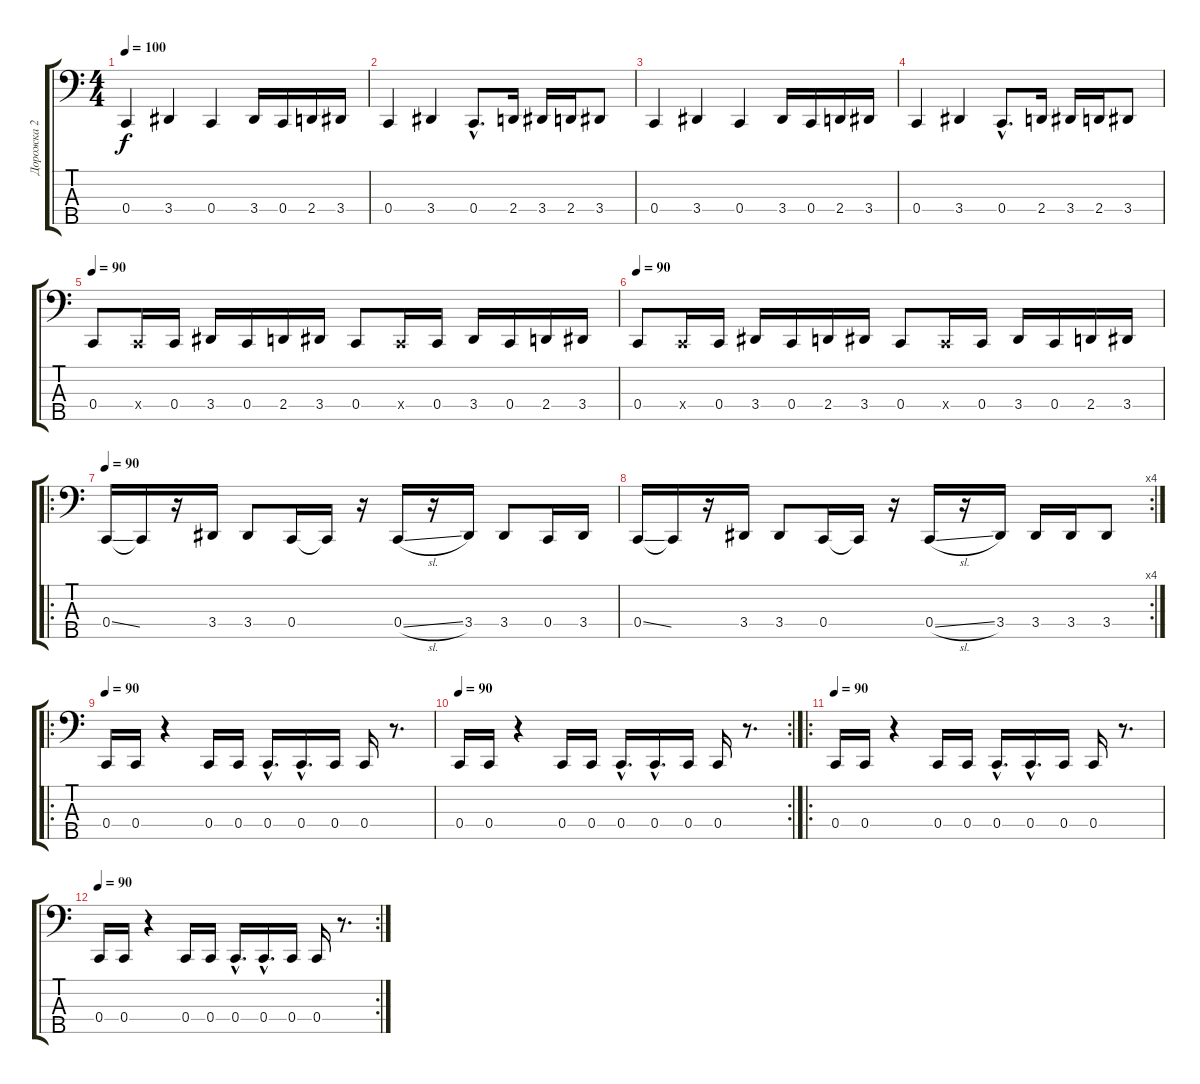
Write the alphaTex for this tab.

\track ("Дорожка 2" "Дорожка 2") {instrument slapbass1}
\staff {score tabs}
\tuning (F2 C2 G1 C1 G0) {hide}
\ts (4 4)
\tempo 100
\clef f4
\ks c
0.4.4{dy f} 3.4.4 0.4.4 3.4.16 0.4.16 2.4.16 3.4.16 |
0.4.4 3.4.4 0.4{hac}.8{d} 2.4.16 3.4.16 2.4.16 3.4.8 |
0.4.4 3.4.4 0.4.4 3.4.16 0.4.16 2.4.16 3.4.16 |
0.4.4 3.4.4 0.4{hac}.8{d} 2.4.16 3.4.16 2.4.16 3.4.8 |
\tempo 90
0.4.8 0.4{x}.16 0.4.16 3.4.16 0.4.16 2.4.16 3.4.16 0.4.8 0.4{x}.16 0.4.16 3.4.16 0.4.16 2.4.16 3.4.16 |
\tempo 90
0.4.8 0.4{x}.16 0.4.16 3.4.16 0.4.16 2.4.16 3.4.16 0.4.8 0.4{x}.16 0.4.16 3.4.16 0.4.16 2.4.16 3.4.16 |
\ro
\tempo 90
0.4{ss}.16 0.4{t}.16 r.16 3.4.16 3.4.8 0.4.16 0.4{t}.16 r.16 0.4{sl}.16 r.16 3.4.16 3.4.8 0.4.16 3.4.16 |
\rc 4
0.4{ss}.16 0.4{t}.16 r.16 3.4.16 3.4.8 0.4.16 0.4{t}.16 r.16 0.4{sl}.16 r.16 3.4.16 3.4.16 3.4.16 3.4.8 |
\ro
\tempo 90
0.4.16 0.4.16 r.4 0.4.16 0.4.16 0.4{hac}.16{d} 0.4{hac}.16{d} 0.4.16 0.4.16 r.8{d} |
\rc 2
\tempo 90
0.4.16 0.4.16 r.4 0.4.16 0.4.16 0.4{hac}.16{d} 0.4{hac}.16{d} 0.4.16 0.4.16 r.8{d} |
\ro
\tempo 90
0.4.16 0.4.16 r.4 0.4.16 0.4.16 0.4{hac}.16{d} 0.4{hac}.16{d} 0.4.16 0.4.16 r.8{d} |
\rc 2
\tempo 90
0.4.16 0.4.16 r.4 0.4.16 0.4.16 0.4{hac}.16{d} 0.4{hac}.16{d} 0.4.16 0.4.16 r.8{d}
